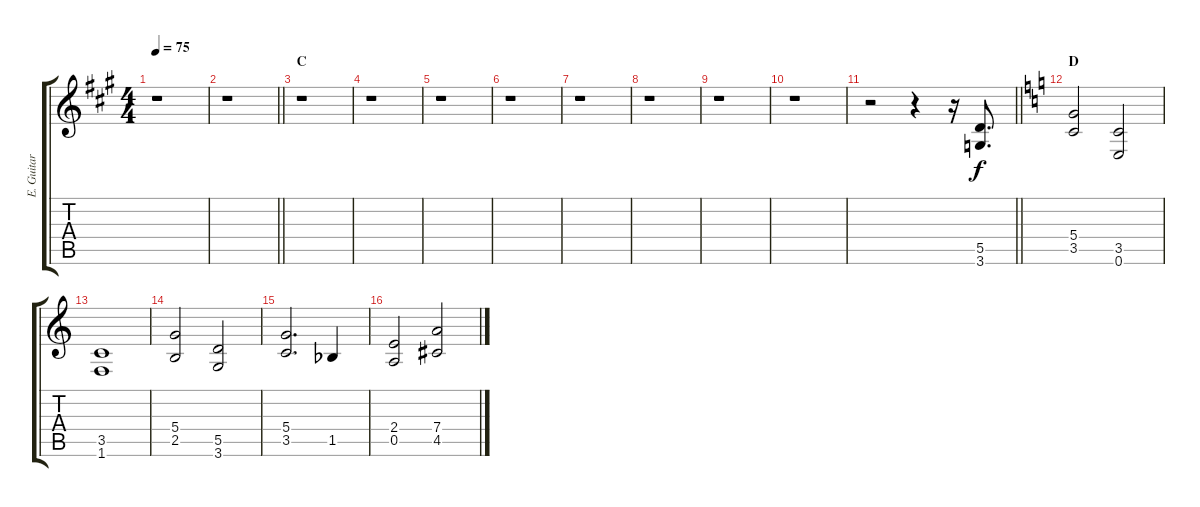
\track ("E. Guitar" "E. Guitar") {instrument overdrivenguitar}
\staff {score tabs}
\tuning (E4 B3 G3 D3 A2 E2) {hide}
\ts (4 4)
\tempo 75
\clef g2
\ks a
r.1{dy f} |
\barLineRight lightlight
r.1 |
\section ("" "C")
r.1 |
r.1 |
r.1 |
r.1 |
r.1 |
r.1 |
r.1 |
r.1 |
\barLineRight lightlight
r.2 r.4 r.16 (5.5 3.6).8{d} |
\section ("" "D")
\ks c
(5.4 3.5).2 (3.5 0.6).2 |
(3.5 1.6).1 |
(5.4 2.5).2 (5.5 3.6).2 |
(5.4 3.5).2{d} 1.5{acc b}.4 |
(2.4 0.5).2 (7.4 4.5).2
